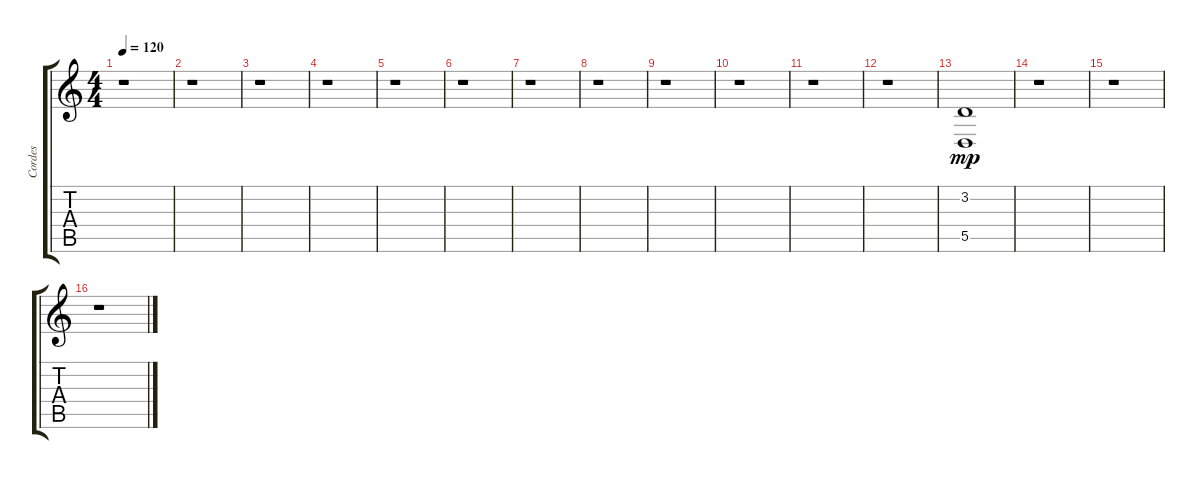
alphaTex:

\track ("Cordes" "Cordes") {instrument stringensemble1}
\staff {score tabs}
\tuning (E4 B3 G3 D3 A2 E2) {hide}
\ts (4 4)
\tempo 120
\clef g2
\ks c
r.1{dy mp instrument stringensemble1} |
r.1 |
r.1 |
r.1 |
r.1 |
r.1 |
r.1 |
r.1 |
r.1 |
r.1 |
r.1 |
r.1 |
(3.2 5.5).1 |
r.1 |
r.1 |
r.1
